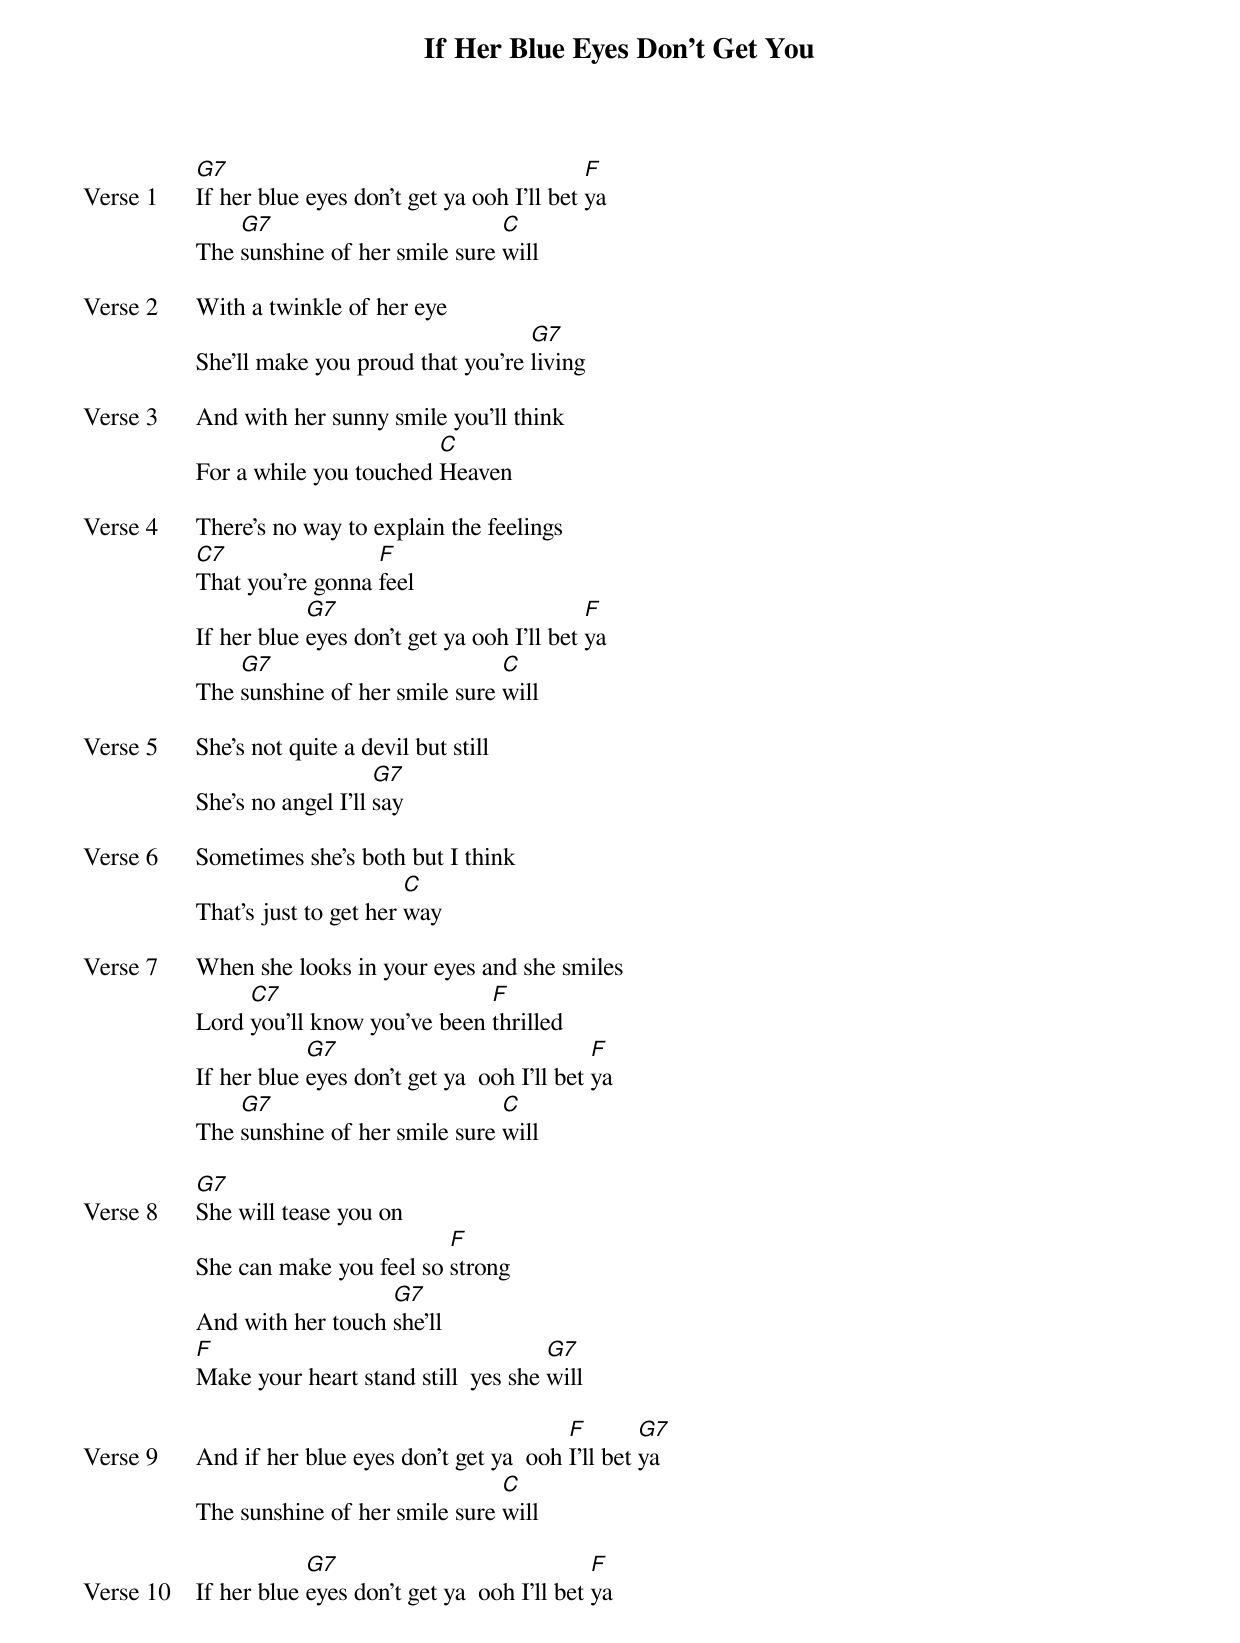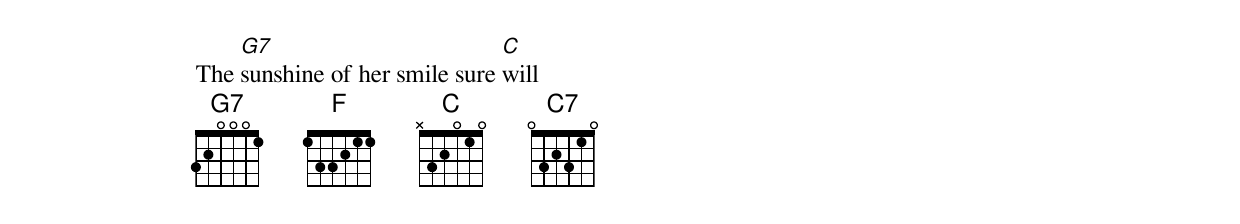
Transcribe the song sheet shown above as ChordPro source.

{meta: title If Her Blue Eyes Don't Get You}
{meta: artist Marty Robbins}
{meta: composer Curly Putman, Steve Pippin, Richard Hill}

{start_of_verse: Verse 1}
[G7]If her blue eyes don't get ya ooh I'll bet [F]ya
The [G7]sunshine of her smile sure [C]will
{end_of_verse}

{start_of_verse: Verse 2}
With a twinkle of her eye
She'll make you proud that you're [G7]living
{end_of_verse}

{start_of_verse: Verse 3}
And with her sunny smile you'll think
For a while you touched [C]Heaven
{end_of_verse}

{start_of_verse: Verse 4}
There's no way to explain the feelings
[C7]That you're gonna [F]feel
If her blue [G7]eyes don't get ya ooh I'll bet [F]ya
The [G7]sunshine of her smile sure [C]will
{end_of_verse}

{start_of_verse: Verse 5}
She's not quite a devil but still
She's no angel I'll [G7]say
{end_of_verse}

{start_of_verse: Verse 6}
Sometimes she's both but I think
That's just to get her [C]way
{end_of_verse}

{start_of_verse: Verse 7}
When she looks in your eyes and she smiles
Lord [C7]you'll know you've been [F]thrilled
If her blue [G7]eyes don't get ya  ooh I'll bet [F]ya
The [G7]sunshine of her smile sure [C]will
{end_of_verse}

{start_of_verse: Verse 8}
[G7]She will tease you on
She can make you feel so [F]strong
And with her touch [G7]she'll
[F]Make your heart stand still  yes she [G7]will
{end_of_verse}

{start_of_verse: Verse 9}
And if her blue eyes don't get ya  ooh [F]I'll bet [G7]ya
The sunshine of her smile sure [C]will
{end_of_verse}

{start_of_verse: Verse 10}
If her blue [G7]eyes don't get ya  ooh I'll bet [F]ya
The [G7]sunshine of her smile sure [C]will
{end_of_verse}
